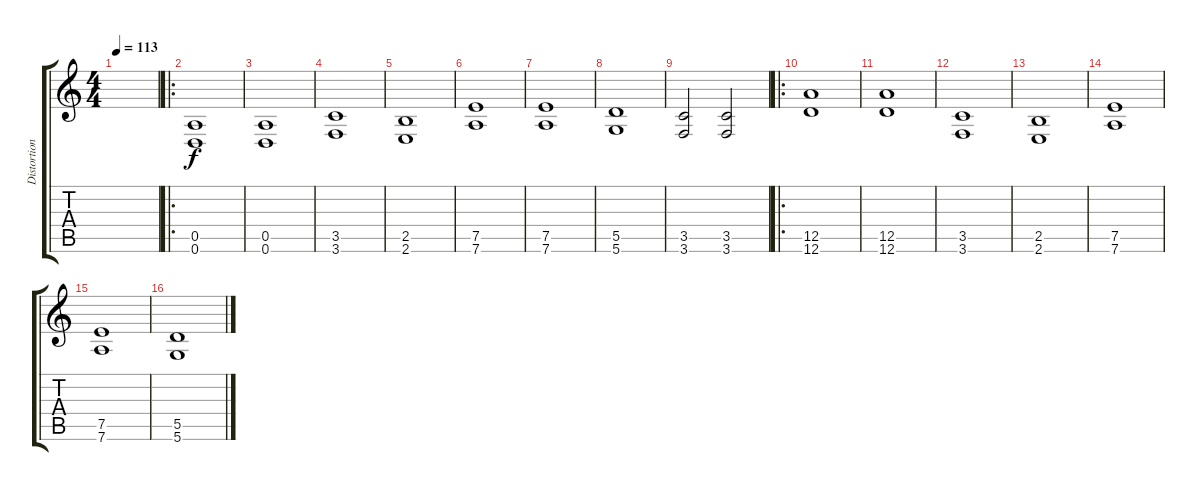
\track ("Distortion" "Distortion") {instrument distortionguitar}
\staff {score tabs}
\tuning (E4 B3 G3 D3 A2 D2) {hide}
\ts (4 4)
\tempo 113
\clef g2
\ks c
|
\ro
(0.5 0.6).1 |
(0.5 0.6).1 |
(3.5 3.6).1 |
(2.5 2.6).1 |
(7.5 7.6).1 |
(7.5 7.6).1 |
(5.5 5.6).1 |
(3.5 3.6).2 (3.5 3.6).2 |
\ro
(12.5 12.6).1 |
(12.5 12.6).1 |
(3.5 3.6).1 |
(2.5 2.6).1 |
(7.5 7.6).1 |
(7.5 7.6).1 |
(5.5 5.6).1
